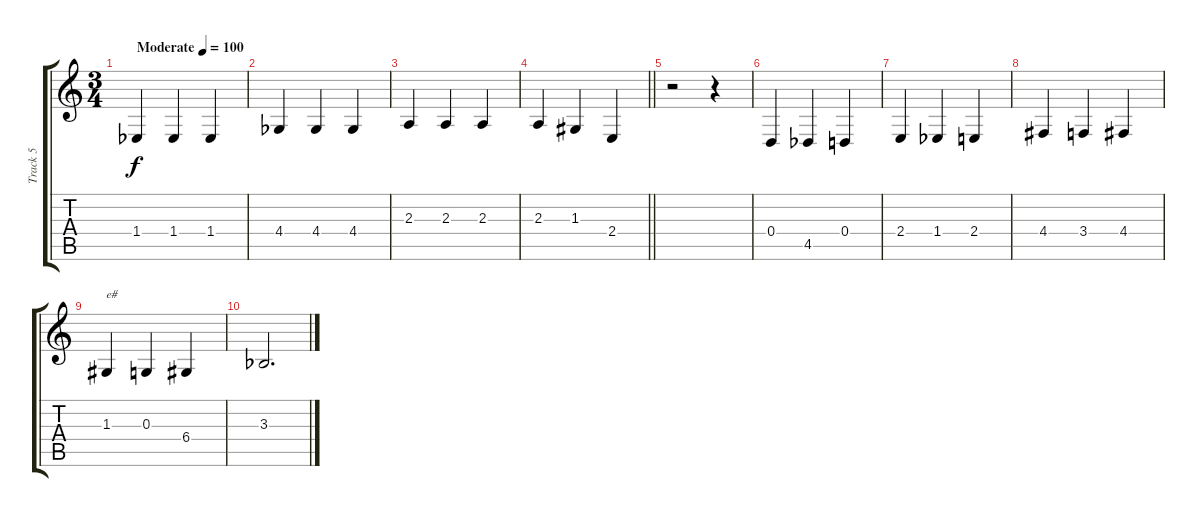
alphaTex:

\track ("Track 5" "Track 5") {instrument acousticgrandpiano}
\staff {score tabs}
\tuning (E4 B3 G3 D3 A2 E2) {hide}
\ts (3 4)
\tempo (100 "Moderate")
\clef g2
\ks c
1.4{acc b}.4{dy f instrument acousticgrandpiano} 1.4{acc b}.4 1.4{acc b}.4 |
4.4{acc b}.4 4.4{acc b}.4 4.4{acc b}.4 |
2.3.4 2.3.4 2.3.4 |
\barLineRight lightlight
2.3.4 1.3.4 2.4.4 |
r.2 r.4 |
0.4.4 4.5{acc b}.4 0.4.4 |
2.4.4 1.4{acc b}.4 2.4.4 |
4.4.4 3.4.4 4.4.4 |
1.3.4{txt "e#"} 0.3.4 6.4.4 |
3.3{acc b}.2{d}
